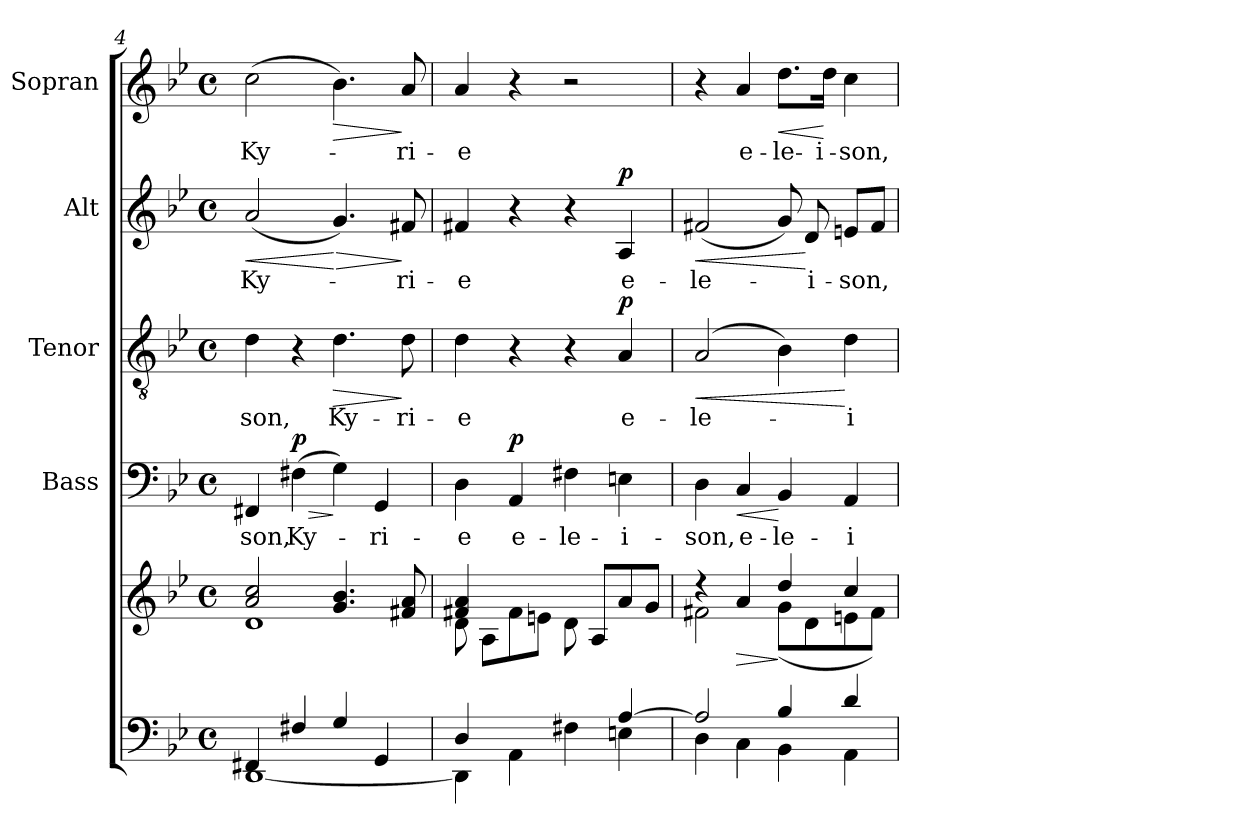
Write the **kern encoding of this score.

**kern	**kern	**dynam	**kern	**text	**dynam	**kern	**text	**dynam	**kern	**text	**dynam	**kern	**text	**dynam
*part5	*part5	*part5	*part4	*part4	*part4	*part3	*part3	*part3	*part2	*part2	*part2	*part1	*part1	*part1
*staff6	*staff5	*staff5/6	*staff4	*staff4	*staff4	*staff3	*staff3	*staff3	*staff2	*staff2	*staff2	*staff1	*staff1	*staff1
*	*	*	*I"Bass	*	*	*I"Tenor	*	*	*I"Alt	*	*	*I"Sopran	*	*
*	*	*	*I'B.	*	*	*I'T.	*	*	*I'A.	*	*	*I'S.	*	*
*clefF4	*clefG2	*	*clefF4	*	*	*clefGv2	*	*	*clefG2	*	*	*clefG2	*	*
*k[b-e-]	*k[b-e-]	*	*k[b-e-]	*	*	*k[b-e-]	*	*	*k[b-e-]	*	*	*k[b-e-]	*	*
*B-:	*B-:	*	*B-:	*	*	*B-:	*	*	*B-:	*	*	*B-:	*	*
*M4/4	*M4/4	*	*M4/4	*	*	*M4/4	*	*	*M4/4	*	*	*M4/4	*	*
*met(c)	*met(c)	*	*met(c)	*	*	*met(c)	*	*	*met(c)	*	*	*met(c)	*	*
=4	=4	=4	=4	=4	=4	=4	=4	=4	=4	=4	=4	=4	=4	=4
*^	*^	*	*	*	*	*	*	*	*	*	*	*	*	*
!	!	!	!	!	!	!LO:LY:b	!	!	!LO:LY:b	!	!	!LO:LY:b	!LO:HP:b	!	!LO:LY:b	!
4FF#X!/	[<1DD	2a/ 2cc/	1d!	.	4FF#X/	-son,	.	4d\	-son,	.	(<2a/	Ky-	<	(>2cc\	Ky-	.
!	!	!	!	!	!	!LO:LY:b	!LO:HP:b	!	!	!	!	!	!	!	!	!
!	!	!	!	!	!	!	!LO:DY:n=1:a	!	!	!	!	!	!	!	!	!
4F#X!/	.	.	.	.	(>4F#X\	Ky-	> p	4r	.	.	.	.	.	.	.	.
!	!	!	!	!	!	!	!	!	!LO:LY:b	!LO:HP:b	!	!	!LO:HP:n=1:b	!	!	!LO:HP:b
4G!/	.	4.g!/ 4.b-!/	.	.	4G\)	.	]	4.d\	Ky-	>	4.g/)	.	[ >	4.b-\)	.	>
!	!	!	!	!	!	!LO:LY:b	!	!	!	!	!	!	!	!	!	!
4GG!/	.	.	.	.	4GG/	-ri-	.	.	.	.	.	.	.	.	.	.
!	!	!	!	!	!	!	!	!	!LO:LY:b	!	!	!LO:LY:b	!	!	!LO:LY:b	!
.	.	8f#X!/ 8a!/	.	.	.	.	.	8d\	-ri-	]	8f#X/	-ri-	]	8a/	-ri-	]
=5	=5	=5	=5	=5	=5	=5	=5	=5	=5	=5	=5	=5	=5	=5	=5	=5
!	!	!	!	!	!	!LO:LY:b	!	!	!LO:LY:b	!	!	!LO:LY:b	!	!	!LO:LY:b	!
4D!/	4DD\]	4f#X!/ 4a!/	8d!\	.	4D\	-e	.	4d\	-e	.	4f#X/	-e	.	4a/	-e	.
.	.	.	8A!\L	.	.	.	.	.	.	.	.	.	.	.	.	.
!	!	!	!	!	!	!LO:LY:b	!LO:DY:a	!	!	!	!	!	!	!	!	!
4ryy	4AA\	4ryy	8f#!\	.	4AA/	e-	p	4r	.	.	4r	.	.	4r	.	.
.	.	.	8en!\J	.	.	.	.	.	.	.	.	.	.	.	.	.
!	!	!	!	!	!	!LO:LY:b	!	!	!	!	!	!	!	!	!	!
4ryy	4F#X\	8ryy	8d!\	.	4F#X\	-le-	.	4r	.	.	4r	.	.	2r	.	.
.	.	8A!/L	8ryy	.	.	.	.	.	.	.	.	.	.	.	.	.
!	!	!	!	!	!	!LO:LY:b	!	!	!LO:LY:b	!LO:DY:a	!	!LO:LY:b	!LO:DY:a	!	!	!
[>4A/	4En\	8a!/	4ryy	.	4En\	-i-	.	4A/	e-	p	4A/	e-	p	.	.	.
.	.	8g!/J	.	.	.	.	.	.	.	.	.	.	.	.	.	.
!!LO:LB:g=z
=6	=6	=6	=6	=6	=6	=6	=6	=6	=6	=6	=6	=6	=6	=6	=6	=6
!	!	!	!	!	!	!LO:LY:b	!	!	!LO:LY:b	!LO:HP:b	!	!LO:LY:b	!LO:HP:b	!	!	!
2A/]	4D\	4rdd	2f#X\	.	4D\	-son,	.	(2A/	-le-	<	(<2f#X/	-le-	<	4r	.	.
!	!	!	!	!LO:HP:b	!	!LO:LY:b	!LO:HP:b	!	!	!	!	!	!	!	!LO:LY:b	!
.	4C\	4a/	.	>	4C/	e-	<	.	.	.	.	.	.	4a/	e-	.
!	!	!	!	!	!	!LO:LY:b	!	!	!	!	!	!	!	!	!LO:LY:b	!LO:HP:b
4B-/	4BB-\	4dd/	(<8g\L	]	4BB-/	-le-	[	4B-\)	.	.	8g/)	.	.	8.dd\L	-le-	<
!	!	!	!	!	!	!	!	!	!	!	!	!LO:LY:b	!	!	!	!
.	.	.	8d\	.	.	.	.	.	.	.	8d/	-i-	[	.	.	.
!	!	!	!	!	!	!	!	!	!	!	!	!	!	!	!LO:LY:b	!
.	.	.	.	.	.	.	.	.	.	.	.	.	.	16dd\Jk	-i-	[
!	!	!	!	!	!	!LO:LY:b	!	!	!LO:LY:b	!	!	!LO:LY:b	!	!	!LO:LY:b	!
4d/	4AA\	4cc/	8en\	.	4AA/	-i-	.	4d\	-i-	[	8en/L	-son,	.	4cc\	-son,	.
.	.	.	8f#\J)	.	.	.	.	.	.	.	8f#/J	.	.	.	.	.
*v	*v	*	*	*	*	*	*	*	*	*	*	*	*	*	*	*
*	*v	*v	*	*	*	*	*	*	*	*	*	*	*	*	*
=	=	=	=	=	=	=	=	=	=	=	=	=	=	=
*-	*-	*-	*-	*-	*-	*-	*-	*-	*-	*-	*-	*-	*-	*-
